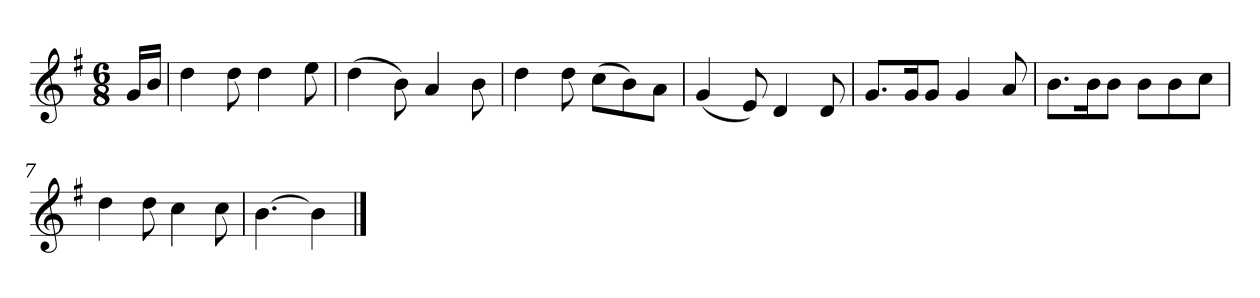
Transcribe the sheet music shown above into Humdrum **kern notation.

**kern
*part1
*staff1
*k[f#]
*M6/8
*MM120
=
16gLL
16bJJ
=1
4dd
8dd
4dd
8ee
=2
(4dd
8b)
4a
8b
=3
4dd
8dd
(8ccL
8b)
8aJ
=4
(4g
8e)
4d
8d
=5
8.gL
16gK
8gJ
4g
8a
=6
8.bL
16bK
8bJ
8bL
8b
8ccJ
=7
4dd
8dd
4cc
8cc
=8
[4.b
4b]
==
*-
